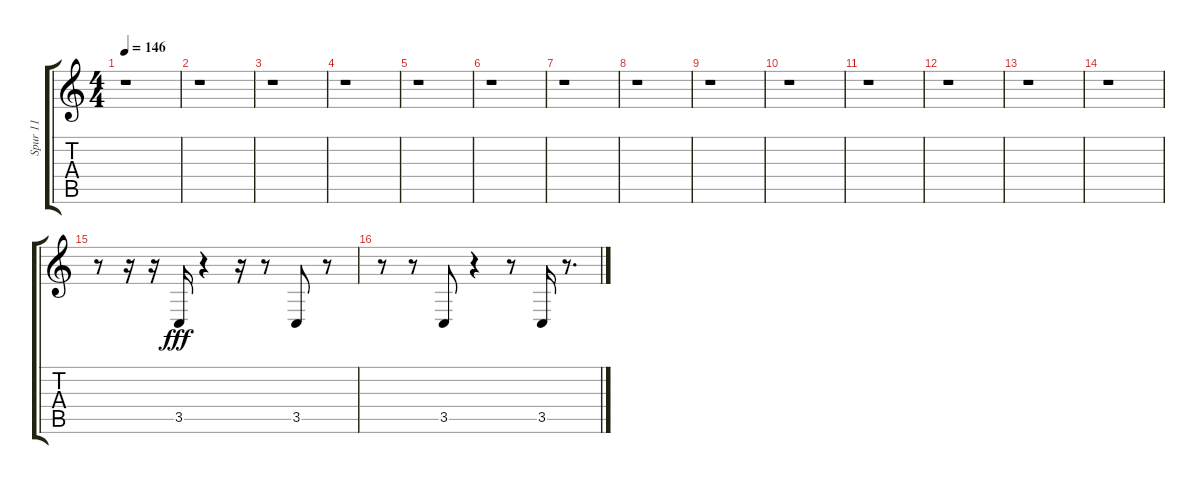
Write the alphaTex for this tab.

\track ("Spur 11" "Spur 11") {instrument taikodrum}
\staff {score tabs}
\tuning (E4 B3 G3 D3 A2 E2) {hide}
\ts (4 4)
\tempo 146
\clef g2
\ks c
r.1{dy fff} |
r.1 |
r.1 |
r.1 |
r.1 |
r.1 |
r.1 |
r.1 |
r.1 |
r.1 |
r.1 |
r.1 |
r.1 |
r.1 |
r.8 r.16 r.16 3.5.16 r.4 r.16 r.8 3.5.8 r.8 |
r.8 r.8 3.5.8 r.4 r.8 3.5.16 r.8{d}
